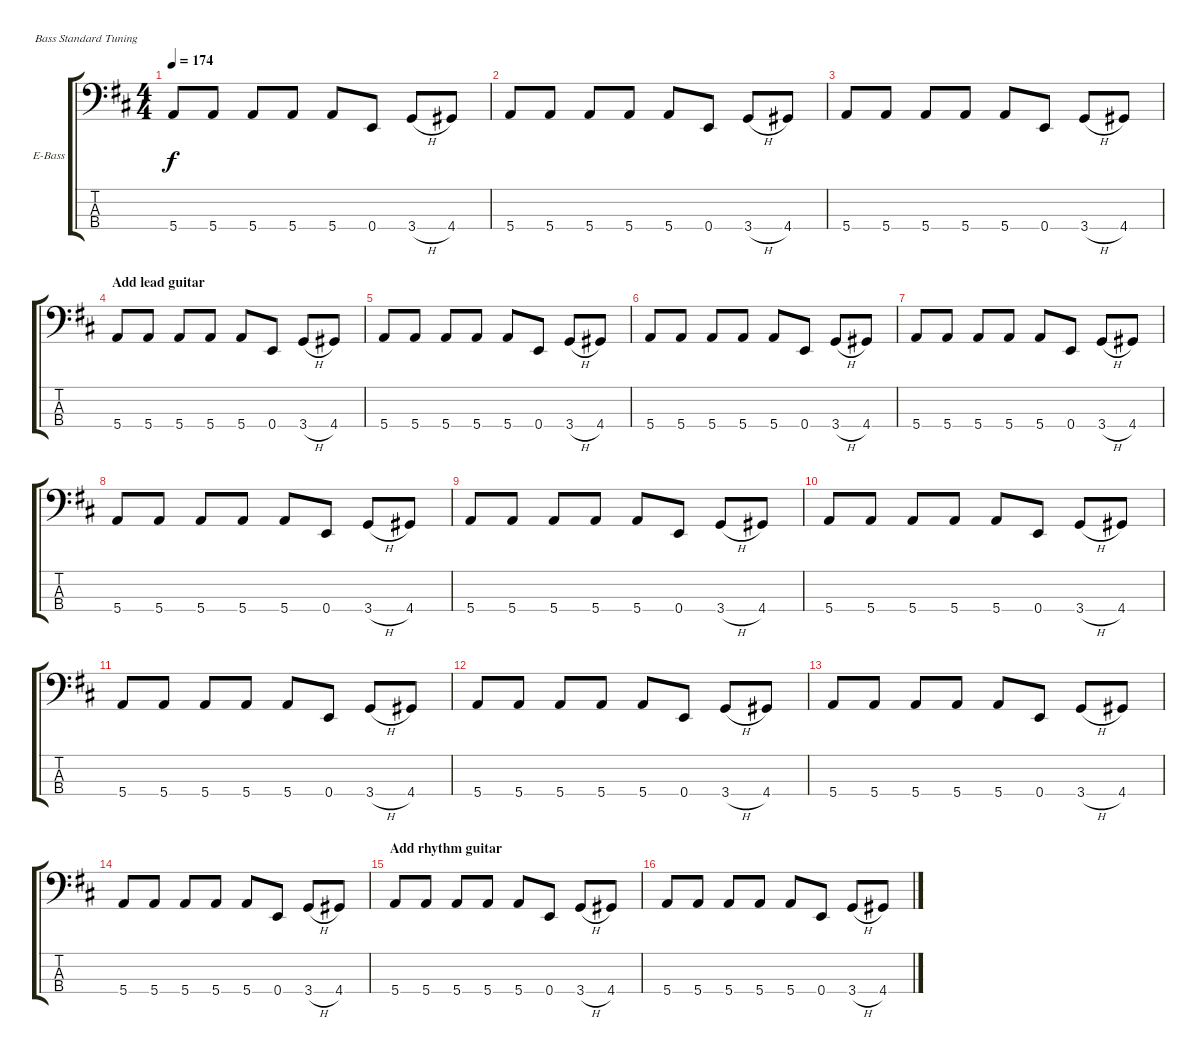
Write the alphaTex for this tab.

\bracketExtendMode groupsimilarinstruments
\firstSystemTrackNameOrientation horizontal
\otherSystemsTrackNameOrientation horizontal
\track ("Bass" "E-Bass") {instrument electricbassfinger}
\staff {score tabs}
\tuning (G2 D2 A1 E1)
\ts (4 4)
\tempo 174
\clef f4
\ks d
5.4.8{dy f} 5.4.8 5.4.8 5.4.8 5.4.8 0.4.8 3.4{h}.8 4.4.8 |
5.4.8 5.4.8 5.4.8 5.4.8 5.4.8 0.4.8 3.4{h}.8 4.4.8 |
5.4.8 5.4.8 5.4.8 5.4.8 5.4.8 0.4.8 3.4{h}.8 4.4.8 |
\section ("" "Add lead guitar")
5.4.8 5.4.8 5.4.8 5.4.8 5.4.8 0.4.8 3.4{h}.8 4.4.8 |
5.4.8 5.4.8 5.4.8 5.4.8 5.4.8 0.4.8 3.4{h}.8 4.4.8 |
5.4.8 5.4.8 5.4.8 5.4.8 5.4.8 0.4.8 3.4{h}.8 4.4.8 |
5.4.8 5.4.8 5.4.8 5.4.8 5.4.8 0.4.8 3.4{h}.8 4.4.8 |
5.4.8 5.4.8 5.4.8 5.4.8 5.4.8 0.4.8 3.4{h}.8 4.4.8 |
5.4.8 5.4.8 5.4.8 5.4.8 5.4.8 0.4.8 3.4{h}.8 4.4.8 |
5.4.8 5.4.8 5.4.8 5.4.8 5.4.8 0.4.8 3.4{h}.8 4.4.8 |
5.4.8 5.4.8 5.4.8 5.4.8 5.4.8 0.4.8 3.4{h}.8 4.4.8 |
5.4.8 5.4.8 5.4.8 5.4.8 5.4.8 0.4.8 3.4{h}.8 4.4.8 |
5.4.8 5.4.8 5.4.8 5.4.8 5.4.8 0.4.8 3.4{h}.8 4.4.8 |
5.4.8 5.4.8 5.4.8 5.4.8 5.4.8 0.4.8 3.4{h}.8 4.4.8 |
\section ("" "Add rhythm guitar")
5.4.8 5.4.8 5.4.8 5.4.8 5.4.8 0.4.8 3.4{h}.8 4.4.8 |
5.4.8 5.4.8 5.4.8 5.4.8 5.4.8 0.4.8 3.4{h}.8 4.4.8
